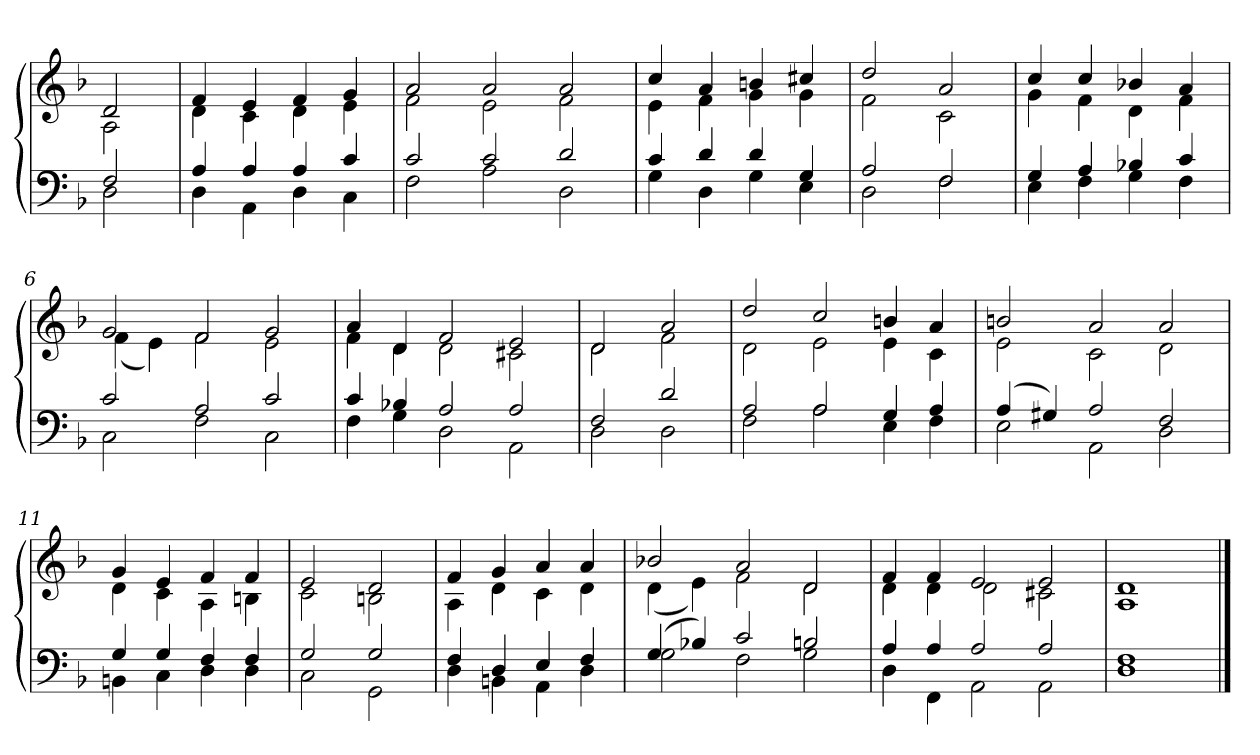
**kern	**kern
*part1	*part1
*staff2	*staff1
*clefF4	*clefG2
*k[b-]	*k[b-]
*d:	*d:
=	=
*^	*^
2F	2D	2d	2A
=1	=1	=1	=1
4A	4D	4f	4d
4A	4AA	4e	4c
4A	4D	4f	4d
4c	4C	4g	4e
=2	=2	=2	=2
2c	2F	2a	2f
2c	2A	2a	2e
2d	2D	2a	2f
=3	=3	=3	=3
4c	4G	4cc	4e
4d	4D	4a	4f
4d	4G	4b	4g
4G	4E	4cc#X	4g
=4	=4	=4	=4
2A	2D	2dd	2f
2F	2F	2a	2c
=5	=5	=5	=5
4G	4E	4cc	4g
4A	4F	4cc	4f
4B-X	4G	4b-X	4d
4c	4F	4a	4f
=6	=6	=6	=6
2c	2C	2g	(4f
.	.	.	4e)
2A	2F	2f	2f
2c	2C	2g	2e
=7	=7	=7	=7
4c	4F	4a	4f
4B-X	4G	4d	4d
2A	2D	2f	2d
2A	2AA	2e	2c#X
=8	=8	=8	=8
2F	2D	2d	2d
2d	2D	2a	2f
=9	=9	=9	=9
2A	2F	2dd	2d
2A	2A	2cc	2e
4G	4E	4b	4e
4A	4F	4a	4c
=10	=10	=10	=10
(4A	2E	2b	2e
4G#X)	.	.	.
2A	2AA	2a	2c
2F	2D	2a	2d
=11	=11	=11	=11
4G	4BB	4g	4d
4G	4C	4e	4c
4F	4D	4f	4A
4F	4D	4f	4Bn
=12	=12	=12	=12
2G	2C	2e	2c
2G	2GG	2d	2B
=13	=13	=13	=13
4F	4D	4f	4A
4D	4BB	4g	4d
4E	4AA	4a	4c
4F	4D	4a	4d
=14	=14	=14	=14
(4G	2G	2b-X	(4d
4B-X)	.	.	4e)
2c	2F	2a	2f
2Bn	2G	2d	2d
=15	=15	=15	=15
4A	4D	4f	4d
4A	4FF	4f	4d
2A	2AA	2e	2d
2A	2AA	2e	2c#i
=16	=16	=16	=16
1F	1D	1d	1A
*v	*v	*	*
*	*v	*v
==	==
*-	*-
